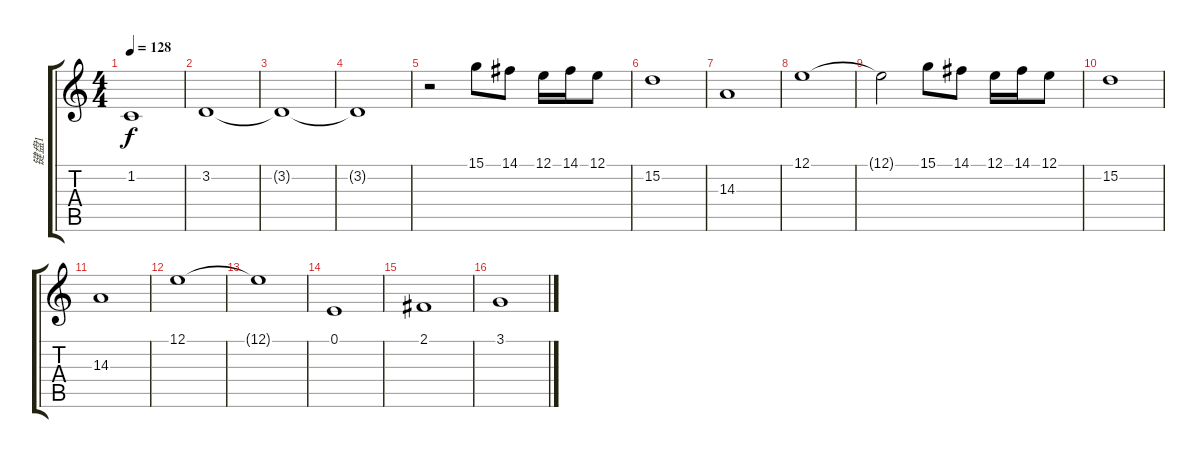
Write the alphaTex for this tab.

\track ("键盘1" "键盘1") {instrument synthstrings1}
\staff {score tabs}
\tuning (E4 B3 G3 D3 A2 E2) {hide}
\ts (4 4)
\tempo 128
\clef g2
\ks c
1.2.1{dy f} |
3.2.1 |
3.2{t}.1 |
3.2{t}.1 |
r.2 15.1.8{volume 16} 14.1.8 12.1.16 14.1.16 12.1.8 |
15.2.1 |
14.3.1 |
12.1.1 |
12.1{t}.2 15.1.8 14.1.8 12.1.16 14.1.16 12.1.8 |
15.2.1 |
14.3.1 |
12.1.1 |
12.1{t}.1 |
0.1.1{volume 12} |
2.1.1 |
3.1.1
